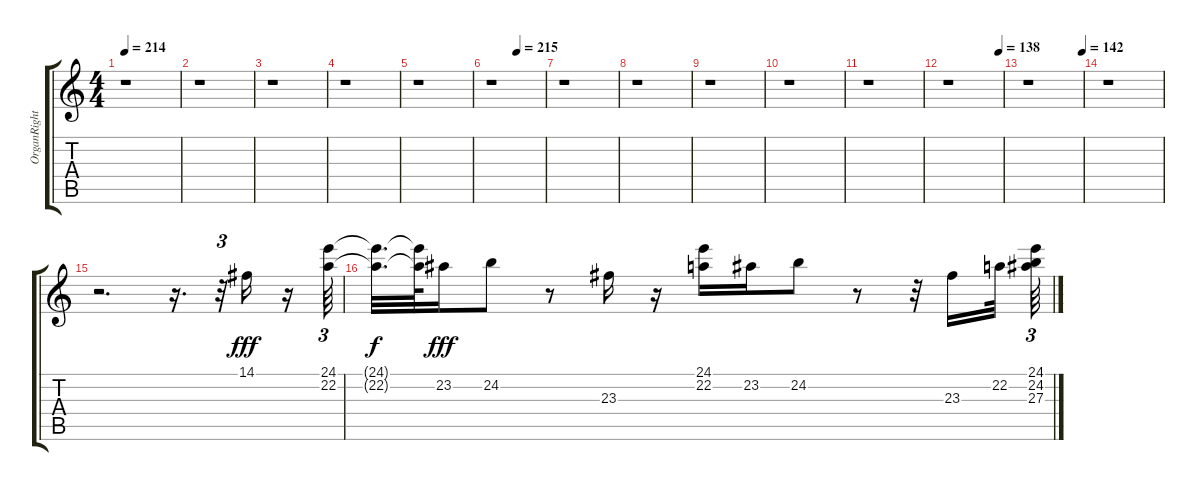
\track ("OrganRight #2" "OrganRight") {instrument percussiveorgan}
\staff {score tabs}
\tuning (E4 B3 G3 D3 A2 E2) {hide}
\ts (4 4)
\tempo 214
\clef g2
\ks c
r.1{dy f} |
r.1 |
r.1 |
r.1 |
r.1 |
\tempo (215 0.4895833333333333)
r.1 |
r.1 |
r.1 |
r.1 |
r.1 |
r.1 |
\tempo (138 0.9375)
r.1 |
\tempo (142 1)
r.1 |
r.1 |
r.2{d} r.16{d} r.32{tu (3 2)} 14.1.16{dy fff} r.16 (24.1 22.2).64{tu (3 2)} |
(24.1{t} 22.2{t}).32{d dy f} (24.1{t} 22.2{t}).64 23.2.16{dy fff} 24.2.8 r.8 23.3.16 r.16 (24.1 22.2).16 23.2.16 24.2.8 r.8 r.32 23.3.16 22.2.32 (24.1 24.2 27.3).64{tu (3 2)}
